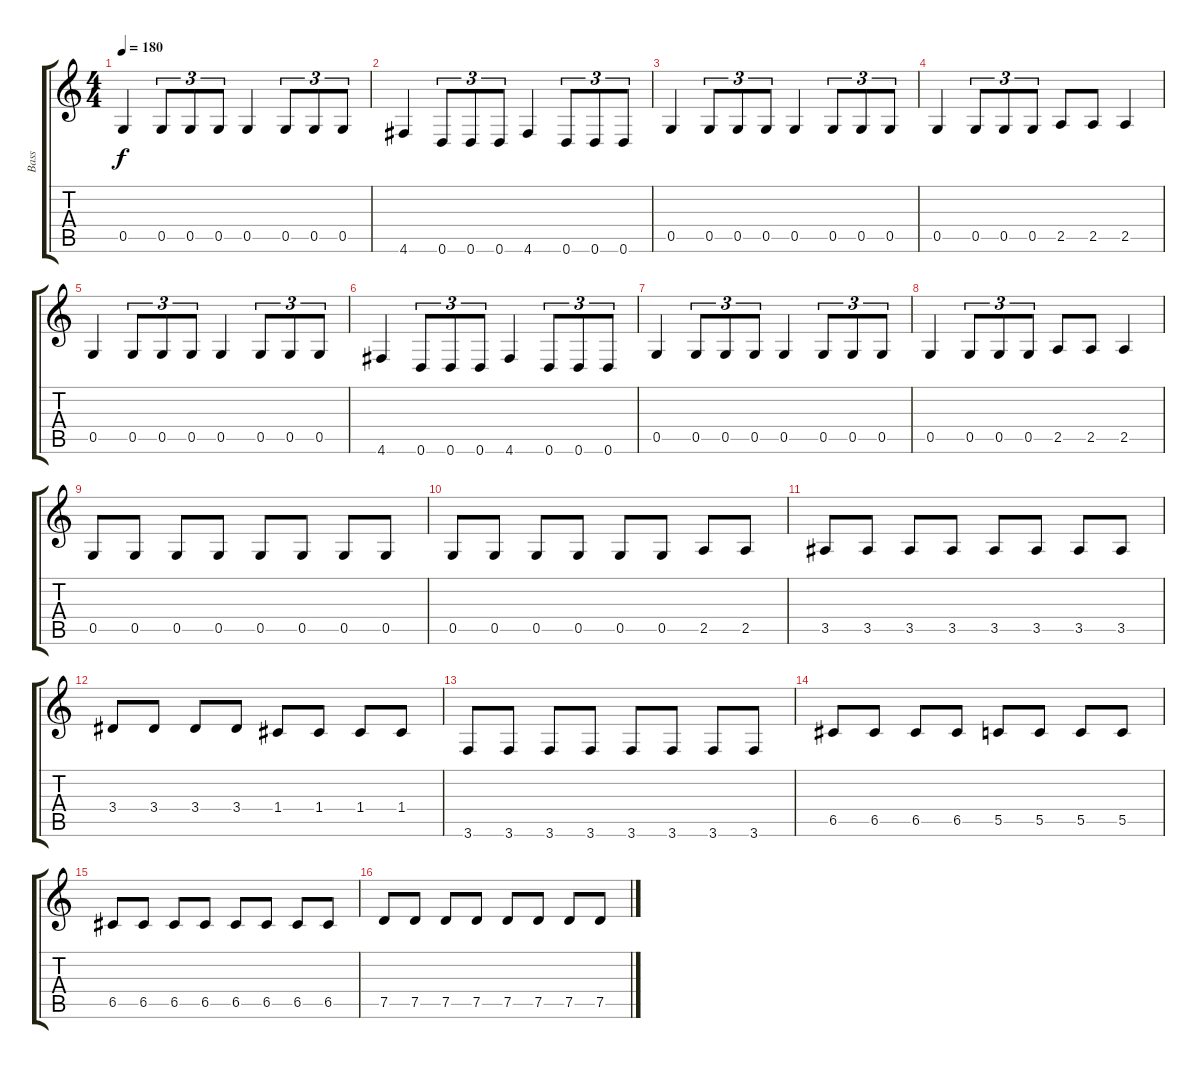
\track ("Bass" "Bass") {instrument electricbassfinger}
\staff {score tabs}
\tuning (D4 A3 F3 C3 G2 D2) {hide}
\ts (4 4)
\tempo 180
\clef g2
\ks c
0.5.4{dy f} 0.5.8{tu (3 2)} 0.5.8{tu (3 2)} 0.5.8{tu (3 2)} 0.5.4 0.5.8{tu (3 2)} 0.5.8{tu (3 2)} 0.5.8{tu (3 2)} |
4.6.4 0.6.8{tu (3 2)} 0.6.8{tu (3 2)} 0.6.8{tu (3 2)} 4.6.4 0.6.8{tu (3 2)} 0.6.8{tu (3 2)} 0.6.8{tu (3 2)} |
0.5.4 0.5.8{tu (3 2)} 0.5.8{tu (3 2)} 0.5.8{tu (3 2)} 0.5.4 0.5.8{tu (3 2)} 0.5.8{tu (3 2)} 0.5.8{tu (3 2)} |
0.5.4 0.5.8{tu (3 2)} 0.5.8{tu (3 2)} 0.5.8{tu (3 2)} 2.5.8 2.5.8 2.5.4 |
0.5.4 0.5.8{tu (3 2)} 0.5.8{tu (3 2)} 0.5.8{tu (3 2)} 0.5.4 0.5.8{tu (3 2)} 0.5.8{tu (3 2)} 0.5.8{tu (3 2)} |
4.6.4 0.6.8{tu (3 2)} 0.6.8{tu (3 2)} 0.6.8{tu (3 2)} 4.6.4 0.6.8{tu (3 2)} 0.6.8{tu (3 2)} 0.6.8{tu (3 2)} |
0.5.4 0.5.8{tu (3 2)} 0.5.8{tu (3 2)} 0.5.8{tu (3 2)} 0.5.4 0.5.8{tu (3 2)} 0.5.8{tu (3 2)} 0.5.8{tu (3 2)} |
0.5.4 0.5.8{tu (3 2)} 0.5.8{tu (3 2)} 0.5.8{tu (3 2)} 2.5.8 2.5.8 2.5.4 |
0.5.8 0.5.8 0.5.8 0.5.8 0.5.8 0.5.8 0.5.8 0.5.8 |
0.5.8 0.5.8 0.5.8 0.5.8 0.5.8 0.5.8 2.5.8 2.5.8 |
3.5.8 3.5.8 3.5.8 3.5.8 3.5.8 3.5.8 3.5.8 3.5.8 |
3.4.8 3.4.8 3.4.8 3.4.8 1.4.8 1.4.8 1.4.8 1.4.8 |
3.6.8 3.6.8 3.6.8 3.6.8 3.6.8 3.6.8 3.6.8 3.6.8 |
6.5.8 6.5.8 6.5.8 6.5.8 5.5.8 5.5.8 5.5.8 5.5.8 |
6.5.8 6.5.8 6.5.8 6.5.8 6.5.8 6.5.8 6.5.8 6.5.8 |
7.5.8 7.5.8 7.5.8 7.5.8 7.5.8 7.5.8 7.5.8 7.5.8
